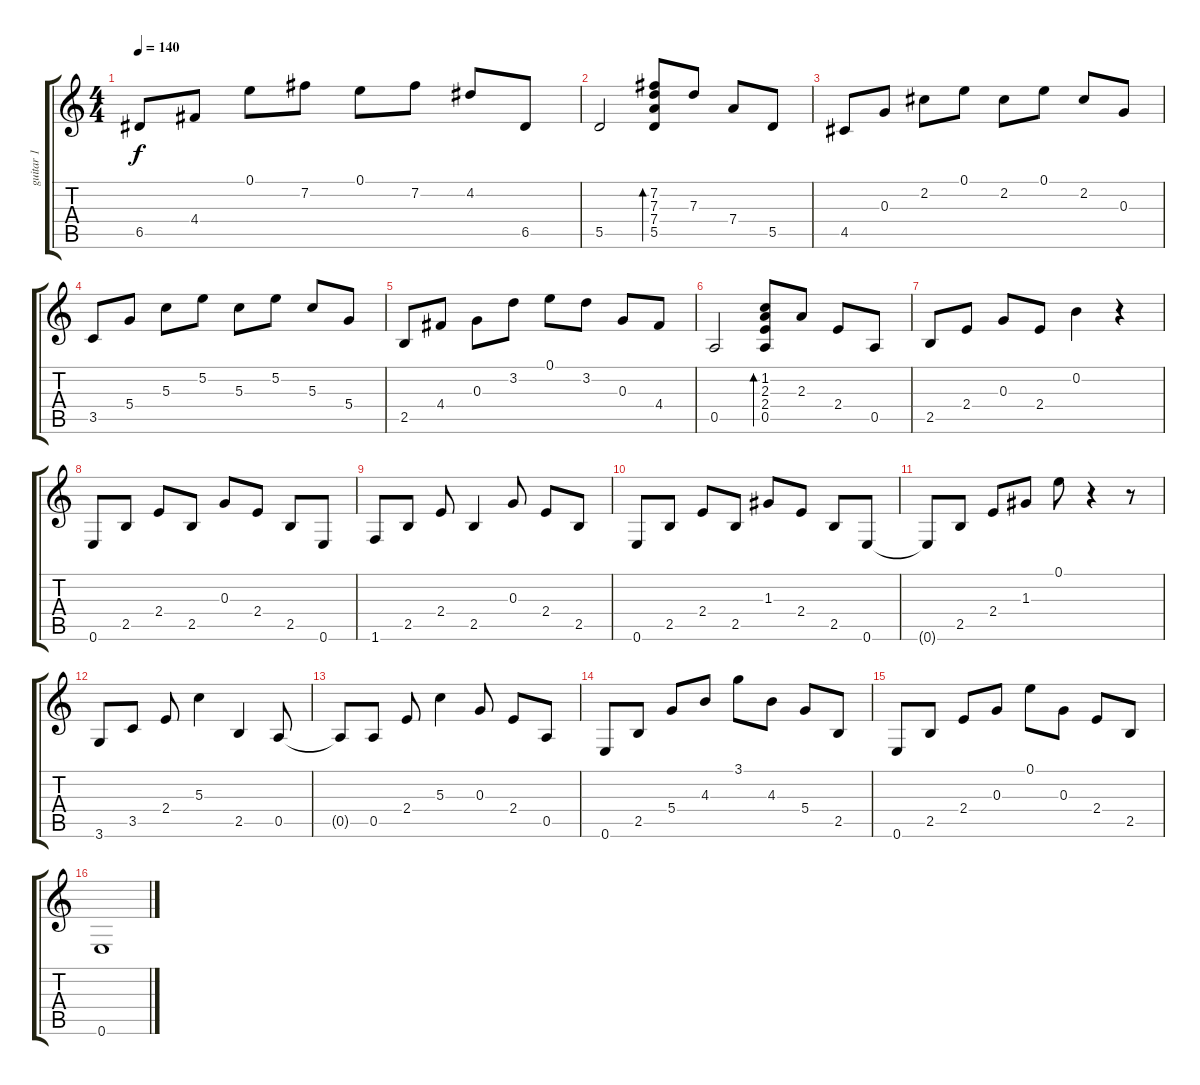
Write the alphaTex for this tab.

\track ("guitar 1" "guitar 1") {instrument acousticguitarnylon}
\staff {score tabs}
\tuning (E4 B3 G3 D3 A2 E2) {hide}
\ts (4 4)
\tempo 140
\clef g2
\ks c
6.5.8{dy f} 4.4.8 0.1.8 7.2.8 0.1.8 7.2.8 4.2.8 6.5.8 |
5.5.2 (7.2 7.3 7.4 5.5).8{bd 480} 7.3.8 7.4.8 5.5.8 |
4.5.8 0.3.8 2.2.8 0.1.8 2.2.8 0.1.8 2.2.8 0.3.8 |
3.5.8 5.4.8 5.3.8 5.2.8 5.3.8 5.2.8 5.3.8 5.4.8 |
2.5.8 4.4.8 0.3.8 3.2.8 0.1.8 3.2.8 0.3.8 4.4.8 |
0.5.2 (1.2 2.3 2.4 0.5).8{bd 480} 2.3.8 2.4.8 0.5.8 |
2.5.8 2.4.8 0.3.8 2.4.8 0.2.4 r.4 |
0.6.8 2.5.8 2.4.8 2.5.8 0.3.8 2.4.8 2.5.8 0.6.8 |
1.6.8 2.5.8 2.4.8 2.5.4 0.3.8 2.4.8 2.5.8 |
0.6.8 2.5.8 2.4.8 2.5.8 1.3.8 2.4.8 2.5.8 0.6.8 |
0.6{t}.8 2.5.8 2.4.8 1.3.8 0.1.8 r.4 r.8 |
3.6.8 3.5.8 2.4.8 5.3.4 2.5.4 0.5.8 |
0.5{t}.8 0.5.8 2.4.8 5.3.4 0.3.8 2.4.8 0.5.8 |
0.6.8 2.5.8 5.4.8 4.3.8 3.1.8 4.3.8 5.4.8 2.5.8 |
0.6.8 2.5.8 2.4.8 0.3.8 0.1.8 0.3.8 2.4.8 2.5.8 |
0.6.1
